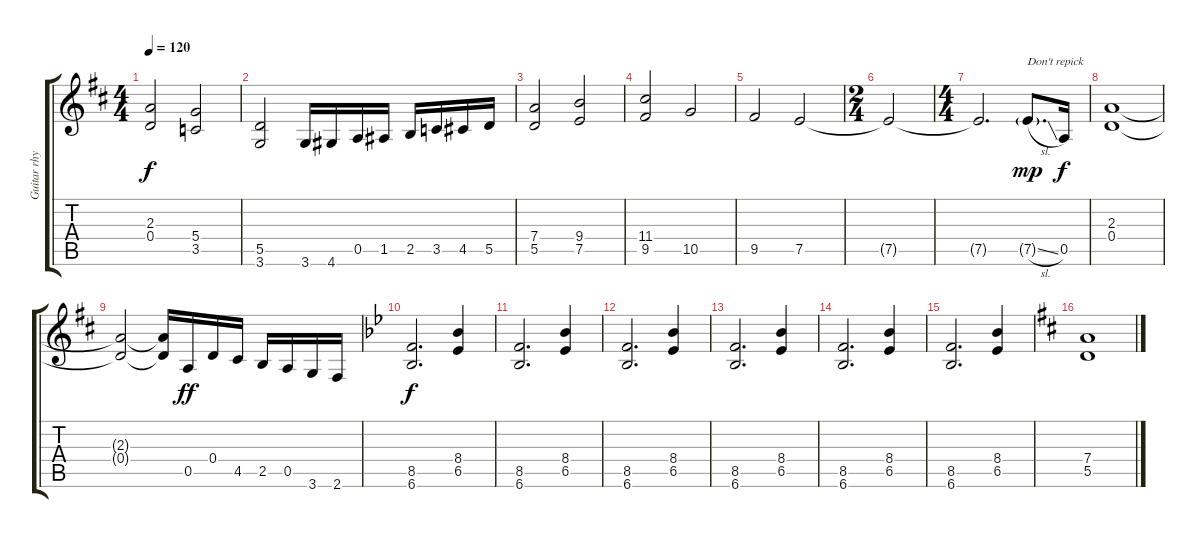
\track ("Guitar rhythm 2" "Guitar rhy") {instrument overdrivenguitar}
\staff {score tabs}
\tuning (E4 B3 G3 D3 A2 E2) {hide}
\ts (4 4)
\tempo 120
\clef g2
\ks d
(2.3 0.4).2{dy f} (5.4 3.5).2 |
(5.5 3.6).2 3.6.16 4.6.16 0.5.16 1.5.16 2.5.16 3.5.16 4.5.16 5.5.16 |
(7.4 5.5).2 (9.4 7.5).2 |
(11.4 9.5).2 10.5.2 |
9.5.2 7.5.2 |
\ts (2 4)
7.5{t}.2 |
\ts (4 4)
7.5{t}.2{d} 7.5{sl g}.8{d txt "Don't repick" dy mp} 0.5.16{dy f} |
(2.3 0.4).1 |
(2.3{t} 0.4{t}).2 (2.3{t} 0.4{t}).16 0.5.16{dy ff} 0.4.16 4.5.16 2.5.16 0.5.16 3.6.16 2.6.16 |
\ks bb
(8.5 6.6).2{d dy f} (8.4 6.5).4 |
(8.5 6.6).2{d} (8.4 6.5).4 |
(8.5 6.6).2{d} (8.4 6.5).4 |
(8.5 6.6).2{d} (8.4 6.5).4 |
(8.5 6.6).2{d} (8.4 6.5).4 |
(8.5 6.6).2{d} (8.4 6.5).4 |
\ks d
(7.4 5.5).1
